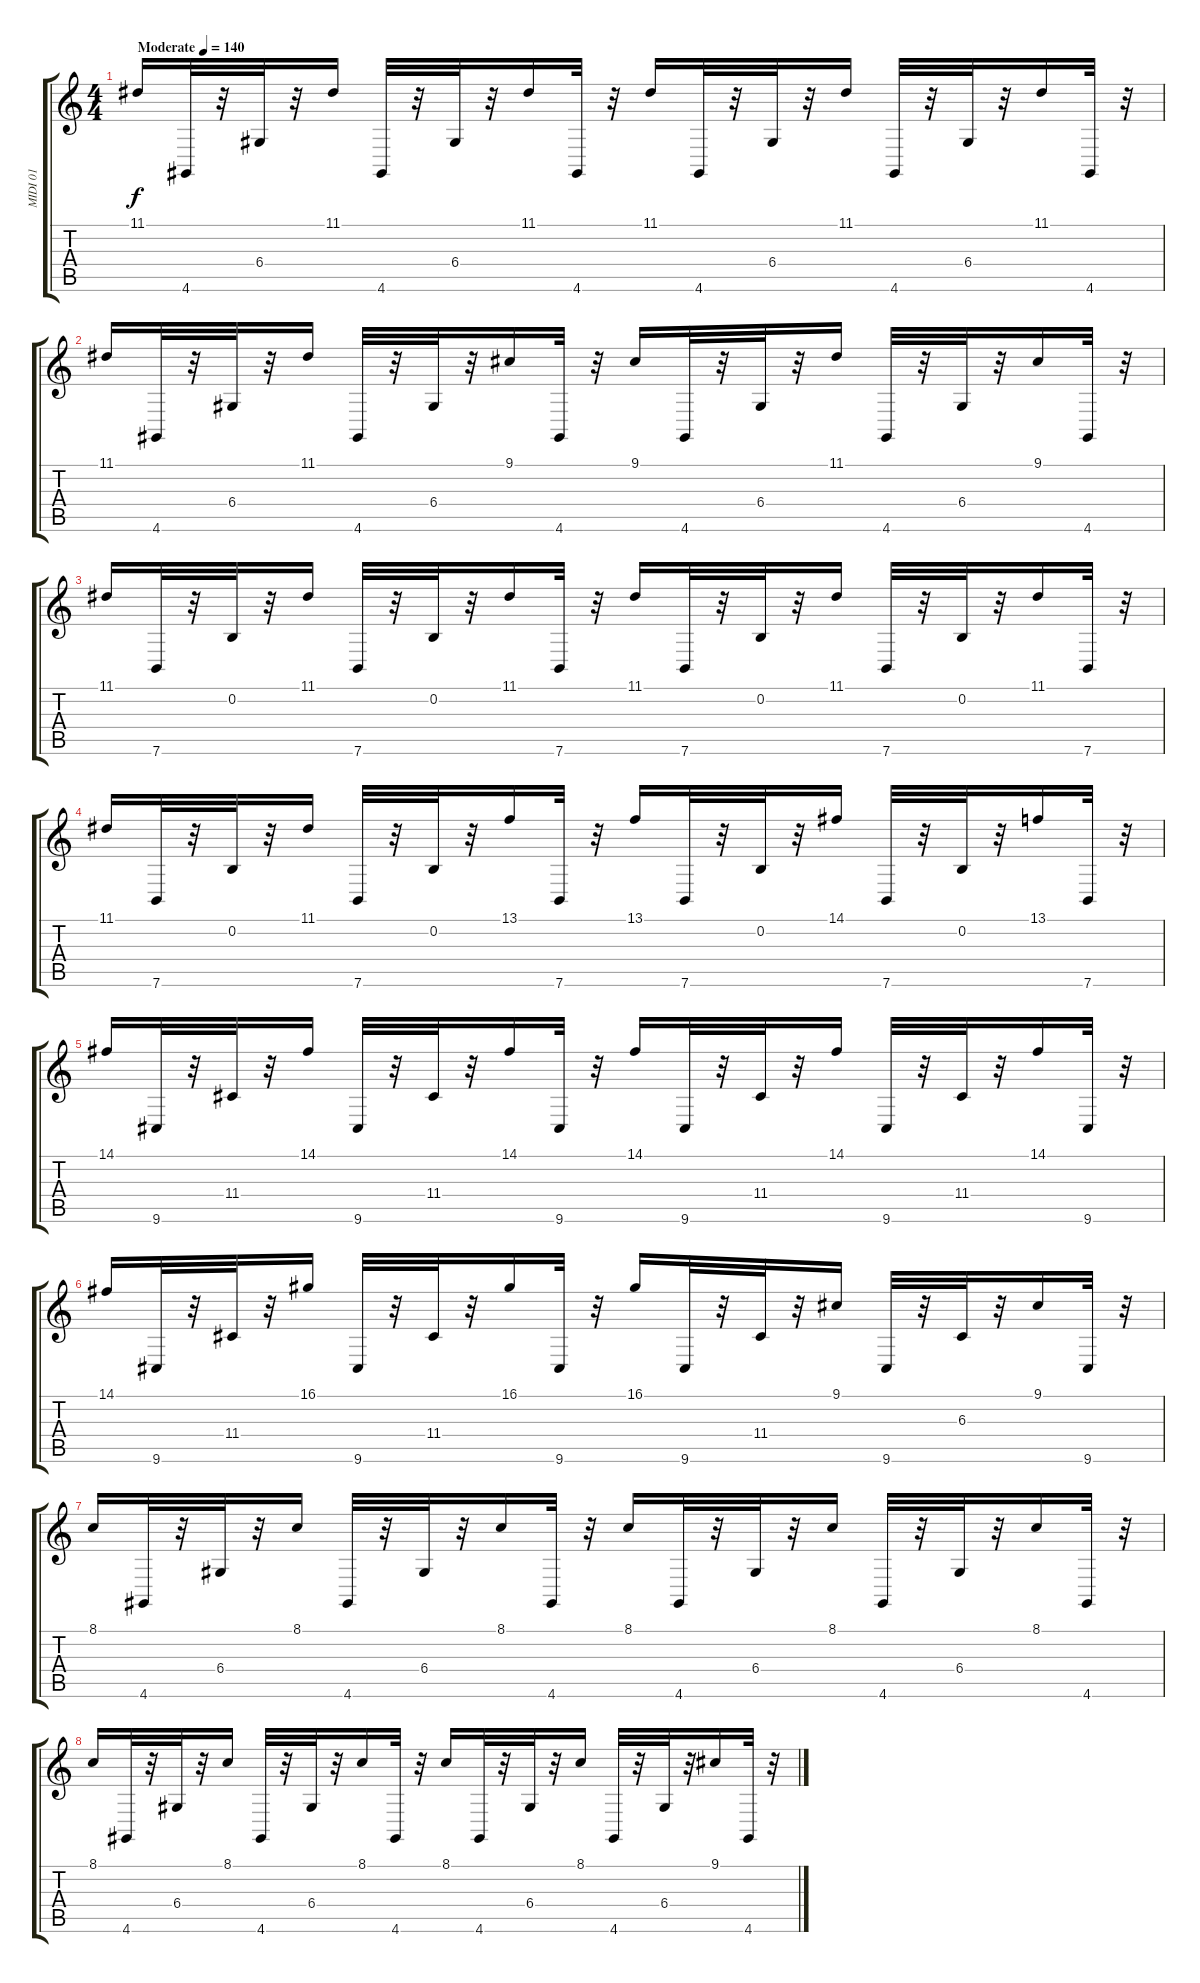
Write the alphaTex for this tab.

\track ("MIDI 01" "MIDI 01") {instrument fx4atmosphere}
\staff {score tabs}
\tuning (E4 B3 G3 D3 A2 E2) {hide}
\ts (4 4)
\tempo (140 "Moderate")
\clef g2
\ks c
11.1.16{dy f instrument fx4atmosphere} 4.6.32 r.32 6.4.32 r.32 11.1.16 4.6.32 r.32 6.4.32 r.32 11.1.16 4.6.32 r.32 11.1.16 4.6.32 r.32 6.4.32 r.32 11.1.16 4.6.32 r.32 6.4.32 r.32 11.1.16 4.6.32 r.32 |
11.1.16 4.6.32 r.32 6.4.32 r.32 11.1.16 4.6.32 r.32 6.4.32 r.32 9.1.16 4.6.32 r.32 9.1.16 4.6.32 r.32 6.4.32 r.32 11.1.16 4.6.32 r.32 6.4.32 r.32 9.1.16 4.6.32 r.32 |
11.1.16 7.6.32 r.32 0.2.32 r.32 11.1.16 7.6.32 r.32 0.2.32 r.32 11.1.16 7.6.32 r.32 11.1.16 7.6.32 r.32 0.2.32 r.32 11.1.16 7.6.32 r.32 0.2.32 r.32 11.1.16 7.6.32 r.32 |
11.1.16 7.6.32 r.32 0.2.32 r.32 11.1.16 7.6.32 r.32 0.2.32 r.32 13.1.16 7.6.32 r.32 13.1.16 7.6.32 r.32 0.2.32 r.32 14.1.16 7.6.32 r.32 0.2.32 r.32 13.1.16 7.6.32 r.32 |
14.1.16 9.6.32 r.32 11.4.32 r.32 14.1.16 9.6.32 r.32 11.4.32 r.32 14.1.16 9.6.32 r.32 14.1.16 9.6.32 r.32 11.4.32 r.32 14.1.16 9.6.32 r.32 11.4.32 r.32 14.1.16 9.6.32 r.32 |
14.1.16 9.6.32 r.32 11.4.32 r.32 16.1.16 9.6.32 r.32 11.4.32 r.32 16.1.16 9.6.32 r.32 16.1.16 9.6.32 r.32 11.4.32 r.32 9.1.16 9.6.32 r.32 6.3.32 r.32 9.1.16 9.6.32 r.32 |
8.1.16 4.6.32 r.32 6.4.32 r.32 8.1.16 4.6.32 r.32 6.4.32 r.32 8.1.16 4.6.32 r.32 8.1.16 4.6.32 r.32 6.4.32 r.32 8.1.16 4.6.32 r.32 6.4.32 r.32 8.1.16 4.6.32 r.32 |
8.1.16 4.6.32 r.32 6.4.32 r.32 8.1.16 4.6.32 r.32 6.4.32 r.32 8.1.16 4.6.32 r.32 8.1.16 4.6.32 r.32 6.4.32 r.32 8.1.16 4.6.32 r.32 6.4.32 r.32 9.1.16 4.6.32 r.32
